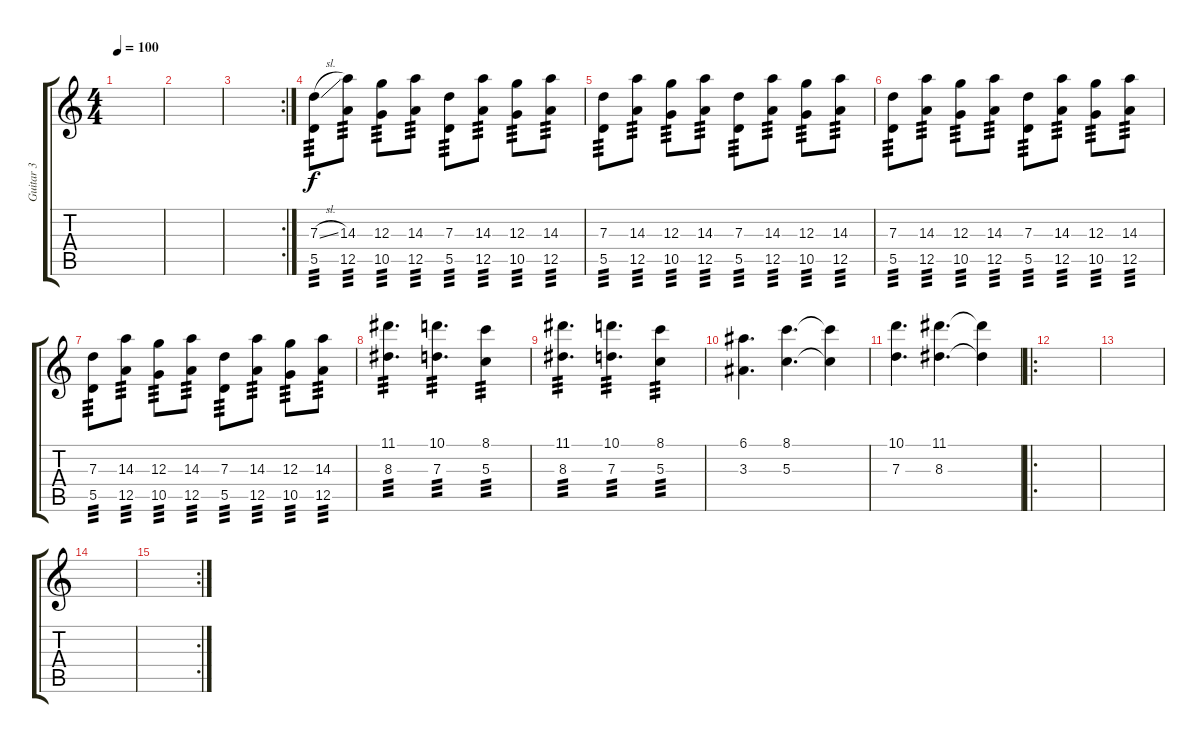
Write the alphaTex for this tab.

\track ("Guitar 3" "Guitar 3") {instrument distortionguitar}
\staff {score tabs}
\tuning (E4 B3 G3 D3 A2 E2) {hide}
\ts (4 4)
\tempo 100
\clef g2
\ks c
|
|
\rc 2
|
(7.3{sl} 5.5).8{tp 3} (14.3 12.5).8{tp 3} (12.3 10.5).8{tp 3} (14.3 12.5).8{tp 3} (7.3 5.5).8{tp 3} (14.3 12.5).8{tp 3} (12.3 10.5).8{tp 3} (14.3 12.5).8{tp 3} |
(7.3 5.5).8{tp 3} (14.3 12.5).8{tp 3} (12.3 10.5).8{tp 3} (14.3 12.5).8{tp 3} (7.3 5.5).8{tp 3} (14.3 12.5).8{tp 3} (12.3 10.5).8{tp 3} (14.3 12.5).8{tp 3} |
(7.3 5.5).8{tp 3} (14.3 12.5).8{tp 3} (12.3 10.5).8{tp 3} (14.3 12.5).8{tp 3} (7.3 5.5).8{tp 3} (14.3 12.5).8{tp 3} (12.3 10.5).8{tp 3} (14.3 12.5).8{tp 3} |
(7.3 5.5).8{tp 3} (14.3 12.5).8{tp 3} (12.3 10.5).8{tp 3} (14.3 12.5).8{tp 3} (7.3 5.5).8{tp 3} (14.3 12.5).8{tp 3} (12.3 10.5).8{tp 3} (14.3 12.5).8{tp 3} |
(11.1 8.3).4{d tp 3} (10.1 7.3).4{d tp 3} (8.1 5.3).4{tp 3} |
(11.1 8.3).4{d tp 3} (10.1 7.3).4{d tp 3} (8.1 5.3).4{tp 3} |
(6.1 3.3).4{d} (8.1 5.3).4{d} (8.1{t} 5.3{t}).4 |
(10.1 7.3).4{d} (11.1 8.3).4{d} (11.1{t} 8.3{t}).4 |
\ro
|
|
|
\rc 2
